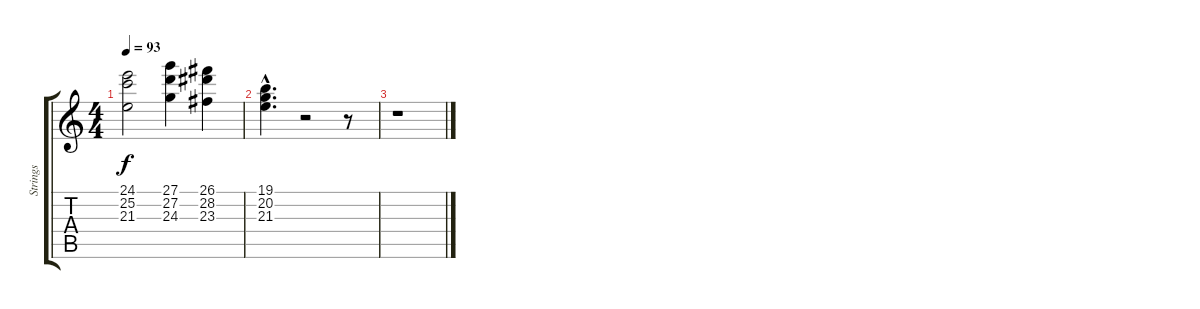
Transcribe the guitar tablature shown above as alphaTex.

\track ("Strings" "Strings") {instrument stringensemble1}
\staff {score tabs}
\tuning (E4 B3 G3 D3 A2 E2) {hide}
\ts (4 4)
\tempo 93
\clef g2
\ks c
(24.1{t} 25.2 21.3{t}).2{dy f} (27.1 27.2 24.3).4 (26.1 28.2 23.3).4 |
(19.1{hac} 20.2{hac} 21.3{hac}).4{d} r.2 r.8 |
r.1
